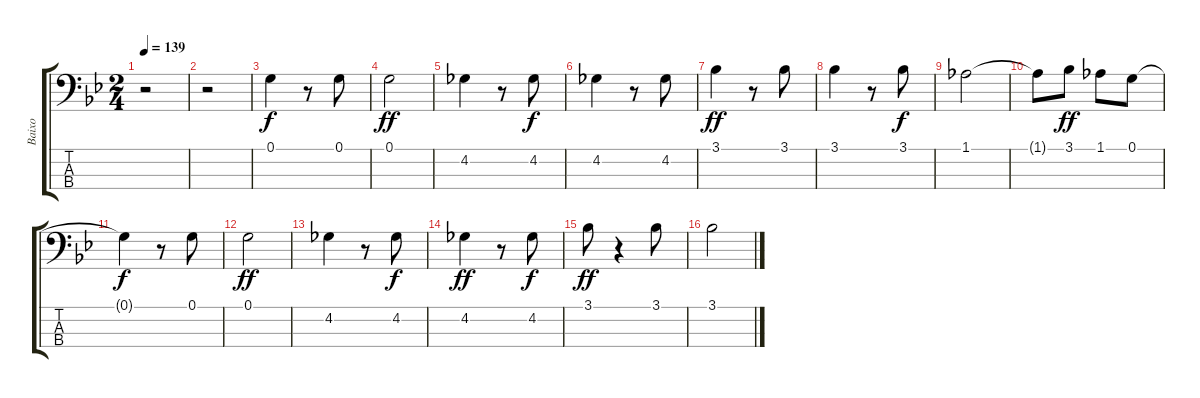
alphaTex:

\track ("Baixo" "Baixo") {instrument electricbassfinger}
\staff {score tabs}
\tuning (G2 D2 A1 E1) {hide}
\ts (2 4)
\tempo 139
\clef f4
\ks bb
r.2{dy ff} |
r.2 |
0.1.4{dy f} r.8 0.1.8 |
0.1.2{dy ff} |
4.2.4 r.8 4.2.8{dy f} |
4.2.4 r.8 4.2.8 |
3.1.4{dy ff} r.8 3.1.8 |
3.1.4 r.8 3.1.8{dy f} |
1.1.2 |
1.1{t}.8 3.1.8{dy ff} 1.1.8 0.1.8 |
0.1{t}.4{dy f} r.8 0.1.8 |
0.1.2{dy ff} |
4.2.4 r.8 4.2.8{dy f} |
4.2.4{dy ff} r.8 4.2.8{dy f} |
3.1.8{dy ff} r.4 3.1.8 |
3.1.2
